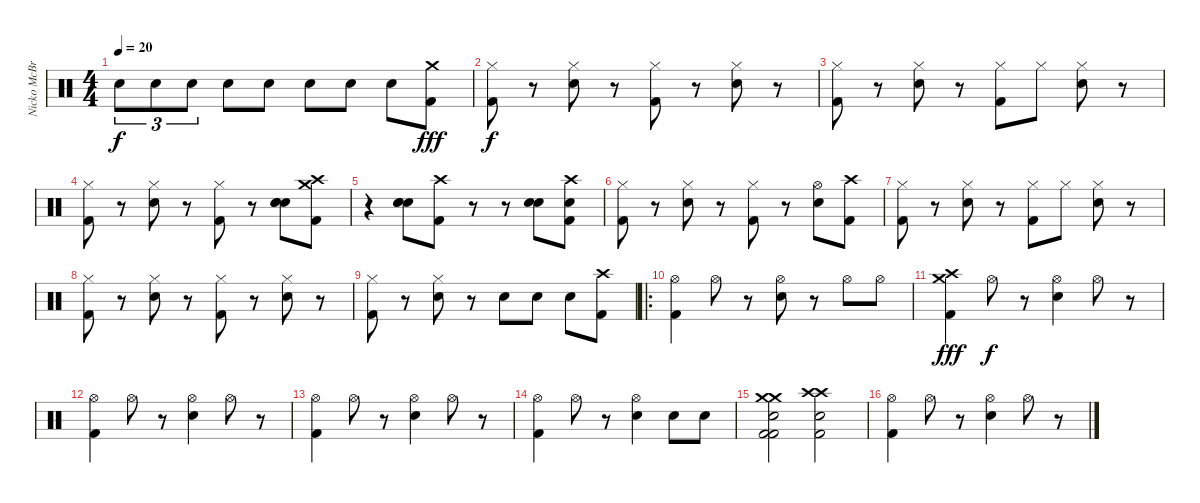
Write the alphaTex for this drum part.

\track ("Nicko McBrain" "Nicko McBr") {instrument percussion}
\staff {score}
\articulation defaults
\ts (4 4)
\tempo 20
\clef neutral
\ks c "Snare (hit) 2".8{tu (3 2) dy f} "Snare (hit) 2".8{tu (3 2)} "Snare (hit) 2".8{tu (3 2)} "Snare (hit) 2".8 "Snare (hit) 2".8 "Snare (hit) 2".8 "Snare (hit) 2".8 "Snare (hit) 2".8
("Kick (hit) 2" "Crash medium (hit)").8{dy fff} |
("Hi-Hat (closed)" "Kick (hit) 2").8{dy f} r.8 ("Hi-Hat (closed)" "Snare (hit) 2").8 r.8 ("Hi-Hat (closed)" "Kick (hit) 2").8 r.8 ("Hi-Hat (closed)" "Snare (hit) 2").8 r.8 |
("Hi-Hat (closed)" "Kick (hit) 2").8 r.8 ("Hi-Hat (closed)" "Snare (hit) 2").8 r.8 ("Hi-Hat (closed)" "Kick (hit) 2").8 "Hi-Hat (closed)".8 ("Hi-Hat (closed)" "Snare (hit) 2").8 r.8 |
("Hi-Hat (closed)" "Kick (hit) 2").8 r.8 ("Hi-Hat (closed)" "Snare (hit) 2").8 r.8 ("Hi-Hat (closed)" "Kick (hit) 2").8 r.8 ("Snare (hit) 2" "Snare (hit) 2" "Snare (hit) 2").8 ("Kick (hit) 2" "Crash medium (hit)" "Crash high (hit)").8 |
r.4 ("Snare (hit) 2" "Snare (hit) 2" "Snare (hit) 2").8 ("Kick (hit) 2" "Crash high (hit)").8 r.8 r.8 ("Snare (hit) 2" "Snare (hit) 2").8 ("Kick (hit) 2" "Snare (hit) 2" "Crash high (hit)").8 |
("Hi-Hat (closed)" "Kick (hit) 2").8 r.8 ("Hi-Hat (closed)" "Snare (hit) 2").8 r.8 ("Hi-Hat (closed)" "Kick (hit) 2").8 r.8 ("Hi-Hat (open)" "Snare (hit) 2").8 ("Crash high (hit)" "Kick (hit) 2").8 |
("Hi-Hat (closed)" "Kick (hit) 2").8 r.8 ("Hi-Hat (closed)" "Snare (hit) 2").8 r.8 ("Hi-Hat (closed)" "Kick (hit) 2").8 "Hi-Hat (closed)".8 ("Hi-Hat (closed)" "Snare (hit) 2").8 r.8 |
("Hi-Hat (closed)" "Kick (hit) 2").8 r.8 ("Hi-Hat (closed)" "Snare (hit) 2").8 r.8 ("Hi-Hat (closed)" "Kick (hit) 2").8 r.8 ("Hi-Hat (closed)" "Snare (hit) 2").8 r.8 |
("Hi-Hat (closed)" "Kick (hit) 2").8 r.8 ("Hi-Hat (closed)" "Snare (hit) 2").8 r.8 "Snare (hit) 2".8 "Snare (hit) 2".8 "Snare (hit) 2".8 ("Crash high (hit)" "Kick (hit) 2").8 |
\ro
("Hi-Hat (open)" "Kick (hit) 2").4 "Hi-Hat (open)".8 r.8 ("Hi-Hat (open)" "Snare (hit) 2").8 r.8 "Hi-Hat (open)".8 "Hi-Hat (open)".8 |
("Crash high (hit)" "Kick (hit) 2" "Crash medium (hit)").4{dy fff} "Hi-Hat (open)".8{dy f} r.8 ("Hi-Hat (open)" "Snare (hit) 2").4 "Hi-Hat (open)".8 r.8 |
("Hi-Hat (open)" "Kick (hit) 2").4 "Hi-Hat (open)".8 r.8 ("Hi-Hat (open)" "Snare (hit) 2").4 "Hi-Hat (open)".8 r.8 |
("Hi-Hat (open)" "Kick (hit) 2").4 "Hi-Hat (open)".8 r.8 ("Hi-Hat (open)" "Snare (hit) 2").4 "Hi-Hat (open)".8 r.8 |
("Hi-Hat (open)" "Kick (hit) 2").4 "Hi-Hat (open)".8 r.8 ("Hi-Hat (open)" "Snare (hit) 2").4 "Snare (hit) 2".8 "Snare (hit) 2".8 |
("Crash medium (hit)" "Crash medium (hit)" "Kick (hit) 2" "Kick (hit) 2" "Snare (hit) 2").2 ("Crash high (hit)" "Crash high (hit)" "Kick (hit) 2" "Snare (hit) 2").2 |
("Hi-Hat (open)" "Kick (hit) 2").4 "Hi-Hat (open)".8 r.8 ("Hi-Hat (open)" "Snare (hit) 2").4 "Hi-Hat (open)".8 r.8
